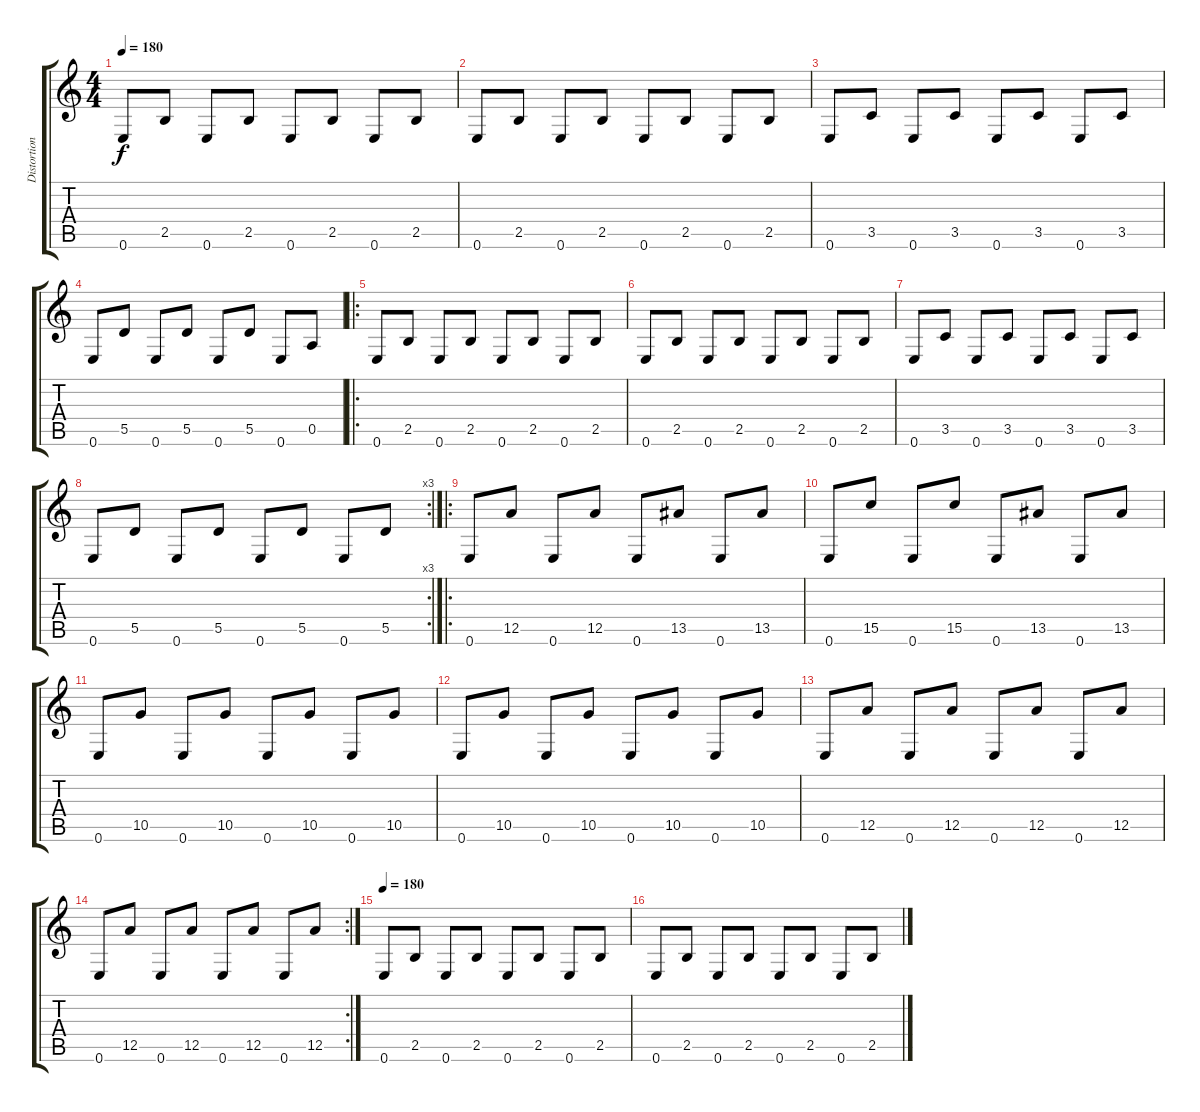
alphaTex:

\track ("Distortion Gtr." "Distortion") {instrument distortionguitar}
\staff {score tabs}
\tuning (E4 B3 G3 D3 A2 E2) {hide}
\ts (4 4)
\tempo 180
\clef g2
\ks c
0.6.8{dy f} 2.5.8 0.6.8 2.5.8 0.6.8 2.5.8 0.6.8 2.5.8 |
0.6.8 2.5.8 0.6.8 2.5.8 0.6.8 2.5.8 0.6.8 2.5.8 |
0.6.8 3.5.8 0.6.8 3.5.8 0.6.8 3.5.8 0.6.8 3.5.8 |
0.6.8 5.5.8 0.6.8 5.5.8 0.6.8 5.5.8 0.6.8 0.5.8 |
\ro
0.6.8 2.5.8 0.6.8 2.5.8 0.6.8 2.5.8 0.6.8 2.5.8 |
0.6.8 2.5.8 0.6.8 2.5.8 0.6.8 2.5.8 0.6.8 2.5.8 |
0.6.8 3.5.8 0.6.8 3.5.8 0.6.8 3.5.8 0.6.8 3.5.8 |
\rc 3
0.6.8 5.5.8 0.6.8 5.5.8 0.6.8 5.5.8 0.6.8 5.5.8 |
\ro
0.6.8 12.5.8 0.6.8 12.5.8 0.6.8 13.5.8 0.6.8 13.5.8 |
0.6.8 15.5.8 0.6.8 15.5.8 0.6.8 13.5.8 0.6.8 13.5.8 |
0.6.8 10.5.8 0.6.8 10.5.8 0.6.8 10.5.8 0.6.8 10.5.8 |
0.6.8 10.5.8 0.6.8 10.5.8 0.6.8 10.5.8 0.6.8 10.5.8 |
0.6.8 12.5.8 0.6.8 12.5.8 0.6.8 12.5.8 0.6.8 12.5.8 |
\rc 2
0.6.8 12.5.8 0.6.8 12.5.8 0.6.8 12.5.8 0.6.8 12.5.8 |
\tempo 180
0.6.8 2.5.8 0.6.8 2.5.8 0.6.8 2.5.8 0.6.8 2.5.8 |
0.6.8 2.5.8 0.6.8 2.5.8 0.6.8 2.5.8 0.6.8 2.5.8
